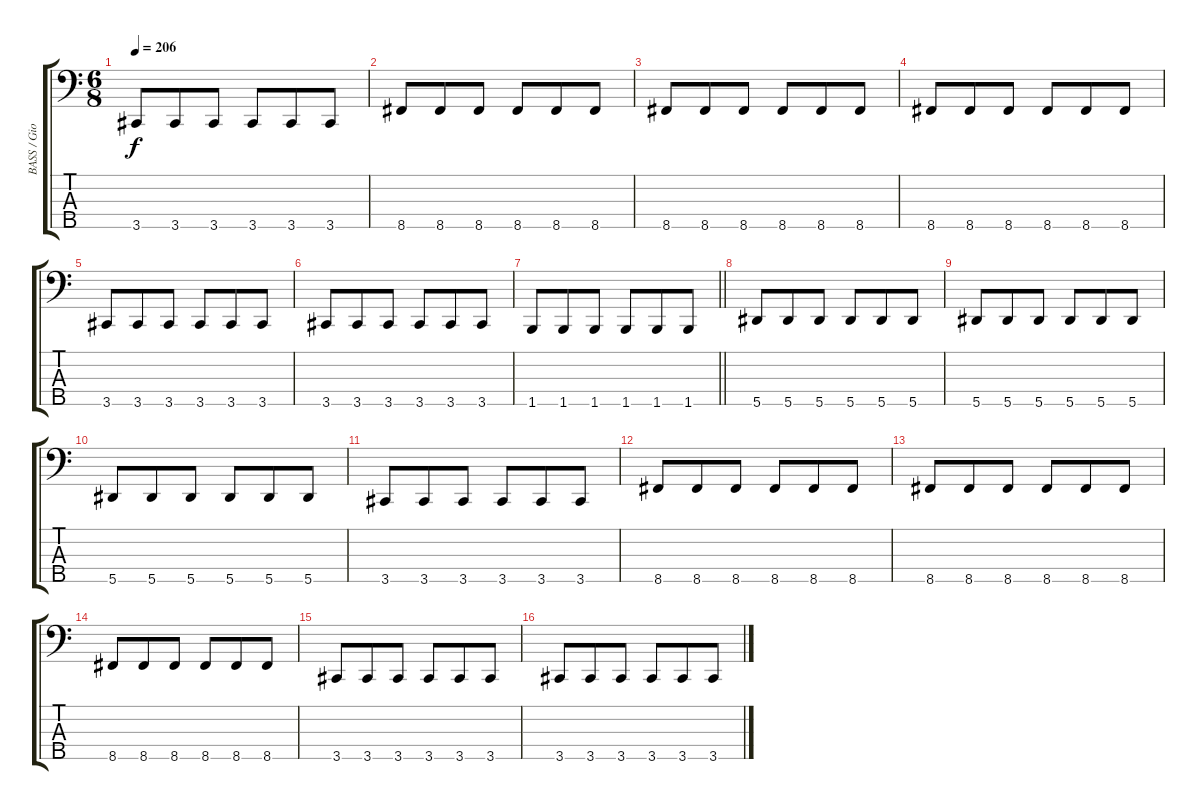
\track ("BASS / Gio" "BASS / Gio") {instrument electricbassfinger}
\staff {score tabs}
\tuning (Gb2 Db2 Ab1 Eb1 Bb0) {hide}
\ts (6 8)
\tempo 206
\clef f4
\ks c
3.5.8{dy f} 3.5.8 3.5.8 3.5.8 3.5.8 3.5.8 |
8.5.8 8.5.8 8.5.8 8.5.8 8.5.8 8.5.8 |
8.5.8 8.5.8 8.5.8 8.5.8 8.5.8 8.5.8 |
8.5.8 8.5.8 8.5.8 8.5.8 8.5.8 8.5.8 |
3.5.8 3.5.8 3.5.8 3.5.8 3.5.8 3.5.8 |
3.5.8 3.5.8 3.5.8 3.5.8 3.5.8 3.5.8 |
\barLineRight lightlight
1.5.8 1.5.8 1.5.8 1.5.8 1.5.8 1.5.8 |
5.5.8 5.5.8 5.5.8 5.5.8 5.5.8 5.5.8 |
5.5.8 5.5.8 5.5.8 5.5.8 5.5.8 5.5.8 |
5.5.8 5.5.8 5.5.8 5.5.8 5.5.8 5.5.8 |
3.5.8 3.5.8 3.5.8 3.5.8 3.5.8 3.5.8 |
8.5.8 8.5.8 8.5.8 8.5.8 8.5.8 8.5.8 |
8.5.8 8.5.8 8.5.8 8.5.8 8.5.8 8.5.8 |
8.5.8 8.5.8 8.5.8 8.5.8 8.5.8 8.5.8 |
3.5.8 3.5.8 3.5.8 3.5.8 3.5.8 3.5.8 |
3.5.8 3.5.8 3.5.8 3.5.8 3.5.8 3.5.8
